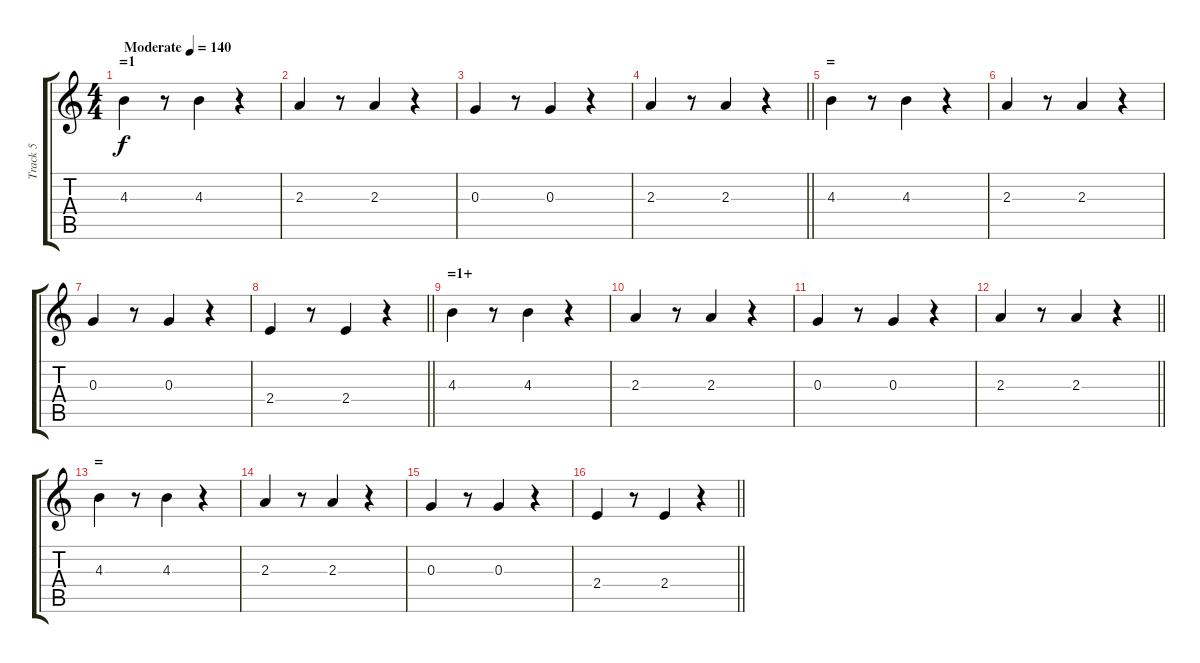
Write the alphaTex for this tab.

\track ("Track 5" "Track 5") {instrument fx7echoes}
\staff {score tabs}
\tuning (E5 B4 G4 D4 A3 E3) {hide}
\ts (4 4)
\section ("" "=1")
\tempo (140 "Moderate")
\clef g2
\ks c
4.3.4{dy f instrument fx7echoes} r.8 4.3.4 r.4 |
2.3.4 r.8 2.3.4 r.4 |
0.3.4 r.8 0.3.4 r.4 |
\barLineRight lightlight
2.3.4 r.8 2.3.4 r.4 |
\section ("" "=")
4.3.4 r.8 4.3.4 r.4 |
2.3.4 r.8 2.3.4 r.4 |
0.3.4 r.8 0.3.4 r.4 |
\barLineRight lightlight
2.4.4 r.8 2.4.4 r.4 |
\section ("" "=1+")
4.3.4 r.8 4.3.4 r.4 |
2.3.4 r.8 2.3.4 r.4 |
0.3.4 r.8 0.3.4 r.4 |
\barLineRight lightlight
2.3.4 r.8 2.3.4 r.4 |
\section ("" "=")
4.3.4 r.8 4.3.4 r.4 |
2.3.4 r.8 2.3.4 r.4 |
0.3.4 r.8 0.3.4 r.4 |
\barLineRight lightlight
2.4.4 r.8 2.4.4 r.4
